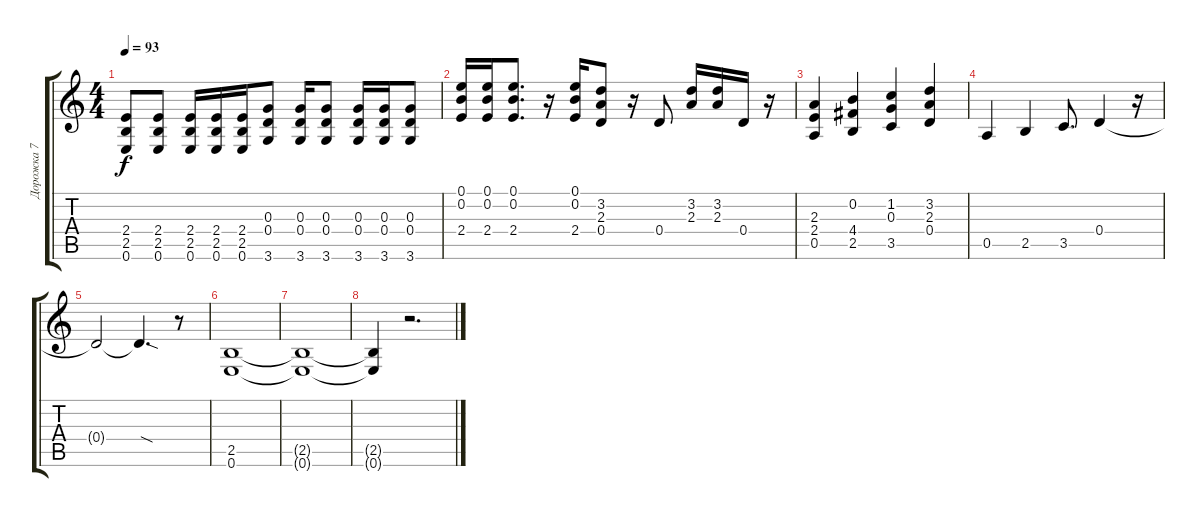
\track ("Дорожка 7" "Дорожка 7") {instrument distortionguitar}
\staff {score tabs}
\tuning (E4 B3 G3 D3 A2 E2) {hide}
\ts (4 4)
\tempo 93
\clef g2
\ks c
(2.4 2.5 0.6).8{dy f} (2.4 2.5 0.6).8 (2.4 2.5 0.6).16 (2.4 2.5 0.6).16 (2.4 2.5 0.6).16 (0.3 0.4 3.6).8 (0.3 0.4 3.6).16 (0.3 0.4 3.6).8 (0.3 0.4 3.6).16 (0.3 0.4 3.6).16 (0.3 0.4 3.6).8 |
(0.1 0.2 2.4).16 (0.1 0.2 2.4).16 (0.1 0.2 2.4).8{d} r.16 (0.1 0.2 2.4).16 (3.2 2.3 0.4).8 r.16 0.4.8 (3.2 2.3).16 (3.2 2.3).16 0.4.16 r.16 |
(2.3 2.4 0.5).4 (0.2 4.4 2.5).4 (1.2 0.3 3.5).4 (3.2 2.3 0.4).4 |
0.5.4{volume 15} 2.5.4 3.5.8{d} 0.4.4 r.16 |
0.4{t}.2 0.4{sod t}.4{d} r.8 |
(2.5 0.6).1 |
(2.5{t} 0.6{t}).1 |
(2.5{t} 0.6{t}).4 r.2{d}
